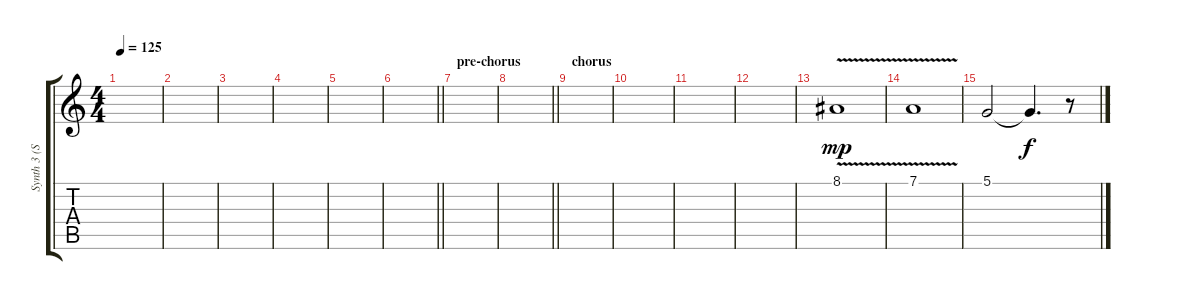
\track ("Synth 3 (Semple)" "Synth 3 (S") {instrument ocarina}
\staff {score tabs}
\tuning (D4 A3 F3 C3 G2 C2) {hide}
\ts (4 4)
\tempo 125
\clef g2
\ks c
|
|
|
|
|
\barLineRight lightlight
|
\section ("" "pre-chorus")
|
\barLineRight lightlight
|
\section ("" "chorus")
|
|
|
|
8.1{v}.1{dy mp} |
7.1{v}.1 |
5.1.2 5.1{t}.4{d dy f} r.8
